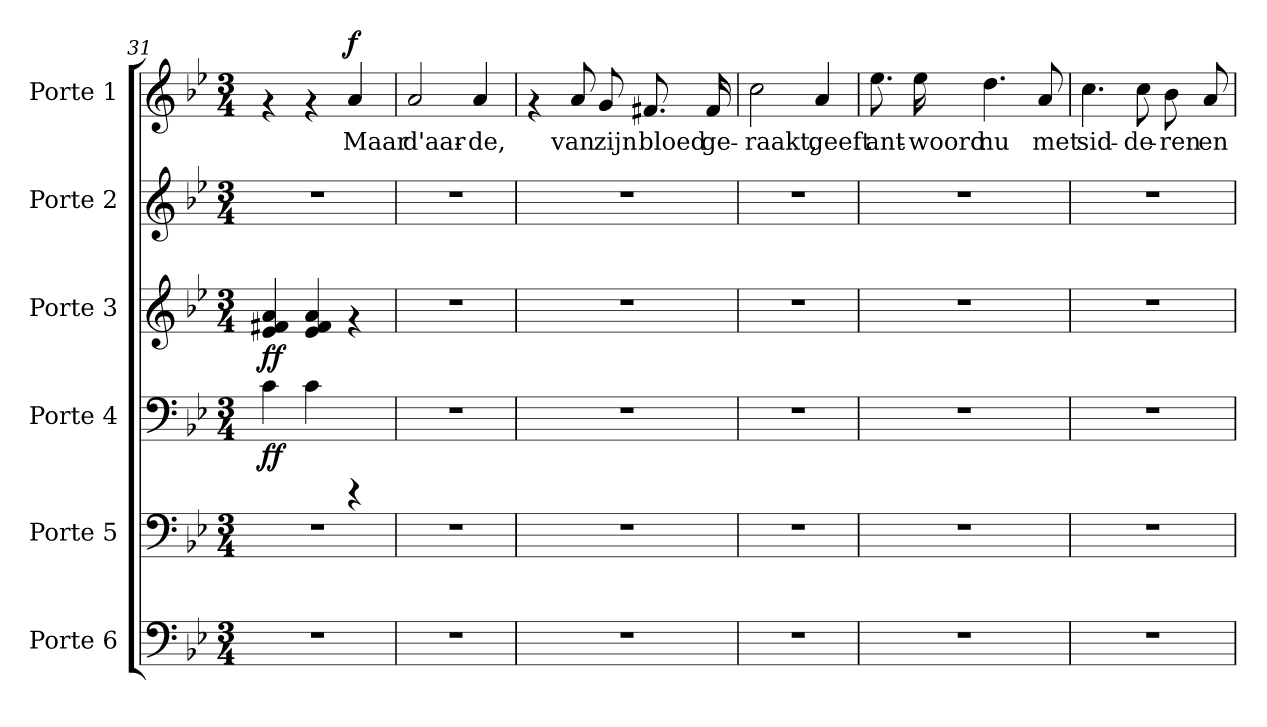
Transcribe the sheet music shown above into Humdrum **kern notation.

**kern	**kern	**kern	**dynam	**kern	**dynam	**kern	**kern	**text	**dynam
*part6	*part5	*part4	*part4	*part3	*part3	*part2	*part1	*part1	*part1
*staff6	*staff5	*staff4	*staff4	*staff3	*staff3	*staff2	*staff1	*staff1	*staff1
*I"Porte 6	*I"Porte 5	*I"Porte 4	*	*I"Porte 3	*	*I"Porte 2	*I"Porte 1	*	*
*clefF4	*clefF4	*clefF4	*	*clefG2	*	*clefG2	*clefG2	*	*
*k[b-e-]	*k[b-e-]	*k[b-e-]	*	*k[b-e-]	*	*k[b-e-]	*k[b-e-]	*	*
*B-:	*B-:	*B-:	*	*B-:	*	*B-:	*B-:	*	*
*M3/4	*M3/4	*M3/4	*	*M3/4	*	*M3/4	*M3/4	*	*
=31	=31	=31	=31	=31	=31	=31	=31	=31	=31
!	!	!	!LO:DY:b	!	!LO:DY:b	!	!	!	!
2.r	2.r	4c\	ff	4a/ 4f#X/ 4e-/	ff	2.r	4rf	.	.
.	.	4c\	.	4a/ 4f#/ 4e-/	.	.	4rf	.	.
!	!	!	!	!	!	!	!	!LO:LY:b:cj	!LO:DY:b
.	.	4rCCC	.	4rf	.	.	4a/	Maar	f
!!LO:LB:g=z
=32	=32	=32	=32	=32	=32	=32	=32	=32	=32
!	!	!	!	!	!	!	!	!LO:LY:b:cj	!
2.r	2.r	2.r	.	2.r	.	2.r	2a/	d'aar-	.
!	!	!	!	!	!	!	!	!LO:LY:b:cj	!
.	.	.	.	.	.	.	4a/	-de,	.
=33	=33	=33	=33	=33	=33	=33	=33	=33	=33
2.r	2.r	2.r	.	2.r	.	2.r	4rf	.	.
!	!	!	!	!	!	!	!	!LO:LY:b:cj	!
.	.	.	.	.	.	.	8a/	van	.
!	!	!	!	!	!	!	!	!LO:LY:b:cj	!
.	.	.	.	.	.	.	8g/	zijn	.
!	!	!	!	!	!	!	!	!LO:LY:b:cj	!
.	.	.	.	.	.	.	8.f#X/	bloed	.
!	!	!	!	!	!	!	!	!LO:LY:b:cj	!
.	.	.	.	.	.	.	16f#/	ge-	.
=34	=34	=34	=34	=34	=34	=34	=34	=34	=34
!	!	!	!	!	!	!	!	!LO:LY:b:cj	!
2.r	2.r	2.r	.	2.r	.	2.r	2cc\	-raakt,	.
!	!	!	!	!	!	!	!	!LO:LY:b:cj	!
.	.	.	.	.	.	.	4a/	geeft	.
=35	=35	=35	=35	=35	=35	=35	=35	=35	=35
!	!	!	!	!	!	!	!	!LO:LY:b:cj	!
2.r	2.r	2.r	.	2.r	.	2.r	8.ee-\	ant-	.
!	!	!	!	!	!	!	!	!LO:LY:b:cj	!
.	.	.	.	.	.	.	16ee-\	-woord	.
!	!	!	!	!	!	!	!	!LO:LY:b:cj	!
.	.	.	.	.	.	.	4.dd\	nu	.
!	!	!	!	!	!	!	!	!LO:LY:b:cj	!
.	.	.	.	.	.	.	8a/	met	.
=36	=36	=36	=36	=36	=36	=36	=36	=36	=36
!	!	!	!	!	!	!	!	!LO:LY:b:cj	!
2.r	2.r	2.r	.	2.r	.	2.r	4.cc\	sid-	.
!	!	!	!	!	!	!	!	!LO:LY:b:cj	!
.	.	.	.	.	.	.	8cc\	-de-	.
!	!	!	!	!	!	!	!	!LO:LY:b:cj	!
.	.	.	.	.	.	.	8b-\	-ren	.
!	!	!	!	!	!	!	!	!LO:LY:b:cj	!
.	.	.	.	.	.	.	8a/	en	.
=	=	=	=	=	=	=	=	=	=
*-	*-	*-	*-	*-	*-	*-	*-	*-	*-
